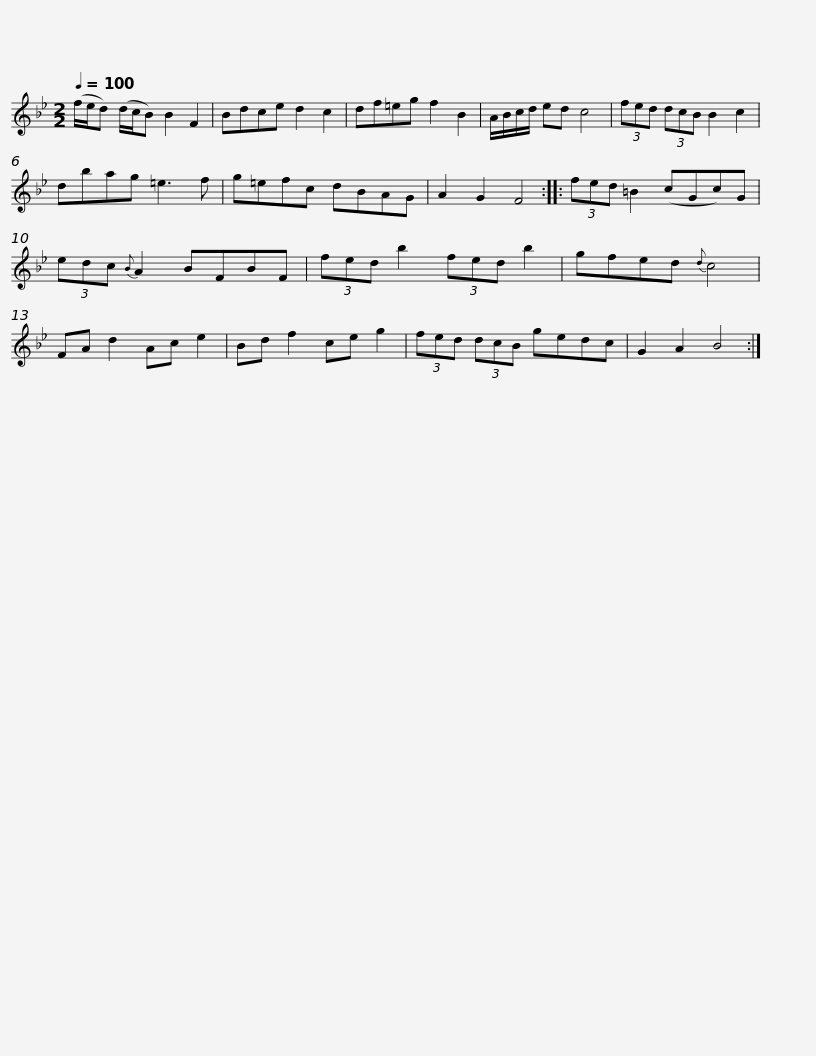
X:1
L:1/8
Q:1/4=100
M:2/2
I:linebreak $
K:Bb
V:1 treble
V:1
 (f/e/d) (d/c/B) B2 F2 | Bdce d2 c2 | df=eg f2 B2 | A/B/c/d/ ed c4 | (3fed (3dcB B2 c2 | %5
 dbag =e3 f |$ g=efc dBAG | A2 G2 F4 :: (3fed =B2 (cGc)G | (3edc{B} A2 BFBF | %10
 (3fed b2 (3fed b2 | gfed{d} c4 |$ FA d2 Ac e2 | Bd f2 ce g2 | (3fed (3dcB gedc | %15
 G2 A2 B4 :| %16
